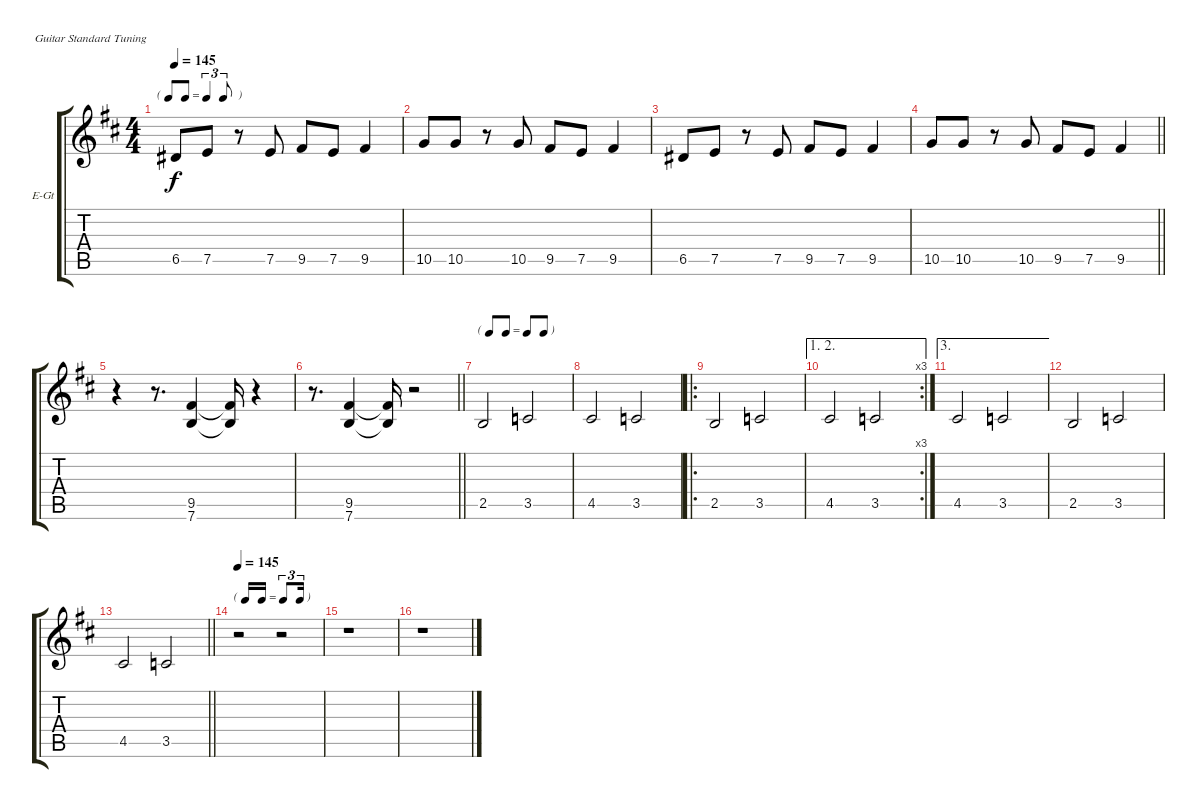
\bracketExtendMode groupsimilarinstruments
\firstSystemTrackNameOrientation horizontal
\otherSystemsTrackNameOrientation horizontal
\track ("Rhythm Clean" "E-Gt") {instrument electricguitarjazz}
\staff {score tabs}
\tuning (E4 B3 G3 D3 A2 E2)
\ts (4 4)
\tf triplet8th
\tempo 145
\clef g2
\ks d
6.5.8{dy f} 7.5.8 r.8 7.5.8 9.5.8 7.5.8 9.5.4 |
10.5.8 10.5.8 r.8 10.5.8 9.5.8 7.5.8 9.5.4 |
6.5.8 7.5.8 r.8 7.5.8 9.5.8 7.5.8 9.5.4 |
\barLineRight lightlight
10.5.8 10.5.8 r.8 10.5.8 9.5.8 7.5.8 9.5.4 |
r.4 r.8{d} (9.5 7.6).4 (9.5{t} 7.6{t}).16 r.4 |
\barLineRight lightlight
r.8{d} (9.5 7.6).4 (9.5{t} 7.6{t}).16 r.2 |
\tf none
2.5.2 3.5.2 |
4.5.2 3.5.2 |
\ro
2.5.2 3.5.2 |
\ae (1 2)
\rc 3
4.5.2 3.5.2 |
\ae 3
4.5.2 3.5.2 |
2.5.2 3.5.2 |
\barLineRight lightlight
4.5.2 3.5.2 |
\tf triplet16th
\tempo 145
r.2 r.2 |
r.1 |
r.1
